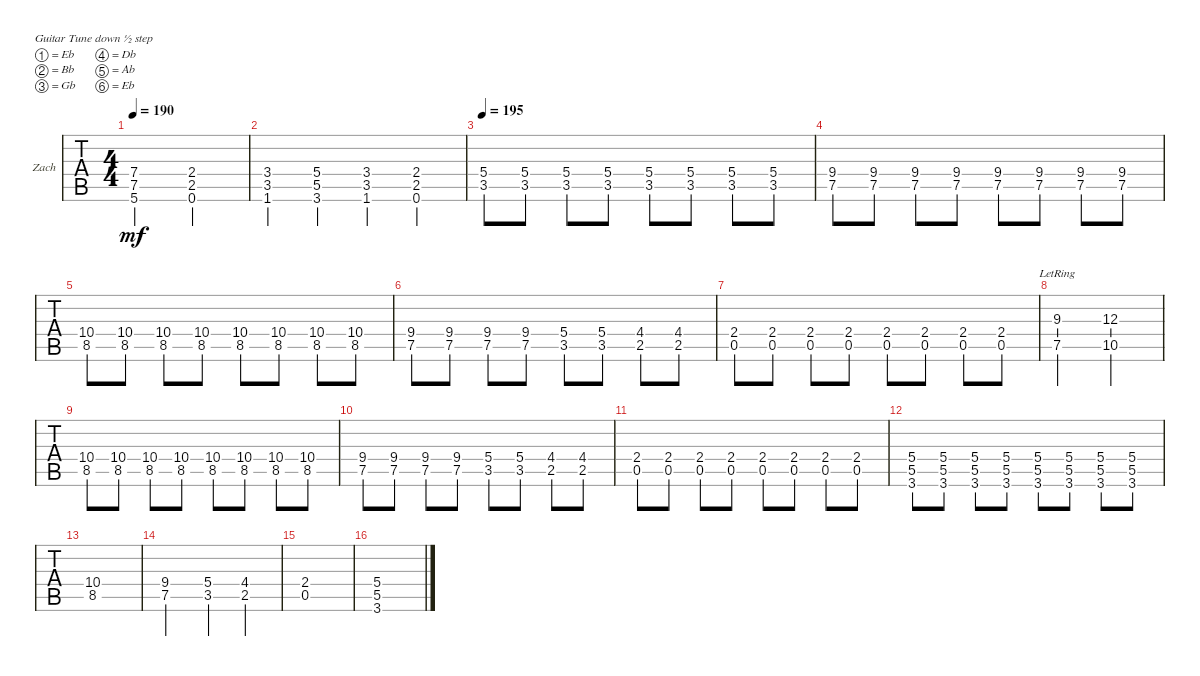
\defaultSystemsLayout 4
\bracketExtendMode groupsimilarinstruments
\firstSystemTrackNameOrientation horizontal
\otherSystemsTrackNameOrientation horizontal
\track ("Lead Guitar" "Zach") {instrument overdrivenguitar}
\staff {tabs}
\tuning (Eb4 Bb3 Gb3 Db3 Ab2 Eb2)
\ts (4 4)
\tempo 190
\clef g2
\scale
0.333333
\ks c
(5.6 7.4 7.5).2{dy mf} (0.6 2.5 2.4).2 |
\scale
0.333333 (1.6 3.5 3.4).4 (5.4 5.5 3.6).4 (1.6 3.5 3.4).4 (0.6 2.5 2.4).4 |
\tempo 195
\scale
0.333333 (3.5 5.4).8 (3.5 5.4).8 (3.5 5.4).8 (3.5 5.4).8 (3.5 5.4).8 (3.5 5.4).8 (3.5 5.4).8 (3.5 5.4).8 |
\scale
0.333333 (7.5 9.4).8 (7.5 9.4).8 (7.5 9.4).8 (7.5 9.4).8 (7.5 9.4).8 (7.5 9.4).8 (7.5 9.4).8 (7.5 9.4).8 |
\scale
0.333333 (8.5 10.4).8 (8.5 10.4).8 (8.5 10.4).8 (8.5 10.4).8 (8.5 10.4).8 (8.5 10.4).8 (8.5 10.4).8 (8.5 10.4).8 |
\scale
0.333333 (7.5 9.4).8 (7.5 9.4).8 (7.5 9.4).8 (7.5 9.4).8 (3.5 5.4).8 (3.5 5.4).8 (2.5 4.4).8 (2.5 4.4).8 |
\scale
0.333333 (0.5 2.4).8 (0.5 2.4).8 (0.5 2.4).8 (0.5 2.4).8 (0.5 2.4).8 (0.5 2.4).8 (0.5 2.4).8 (0.5 2.4).8 |
\scale
0.333333 (7.5 9.3{lr}).2 (10.5 12.3).2 |
\scale
0.333333 (8.5 10.4).8 (8.5 10.4).8 (8.5 10.4).8 (8.5 10.4).8 (8.5 10.4).8 (8.5 10.4).8 (8.5 10.4).8 (8.5 10.4).8 |
\scale
0.333333 (7.5 9.4).8 (7.5 9.4).8 (7.5 9.4).8 (7.5 9.4).8 (3.5 5.4).8 (3.5 5.4).8 (2.5 4.4).8 (2.5 4.4).8 |
\scale
0.333333 (0.5 2.4).8 (0.5 2.4).8 (0.5 2.4).8 (0.5 2.4).8 (0.5 2.4).8 (0.5 2.4).8 (0.5 2.4).8 (0.5 2.4).8 |
\scale
0.333333 (3.6 5.5 5.4).8 (3.6 5.5 5.4).8 (3.6 5.5 5.4).8 (3.6 5.5 5.4).8 (3.6 5.5 5.4).8 (3.6 5.5 5.4).8 (3.6 5.5 5.4).8 (3.6 5.5 5.4).8 |
\scale
0.333333 (8.5 10.4).1 |
\scale
0.333333 (7.5 9.4).2 (5.4 3.5).4 (2.5 4.4).4 |
\scale
0.333333 (0.5 2.4).1 |
\scale
0.333333 (3.6 5.5 5.4).1
